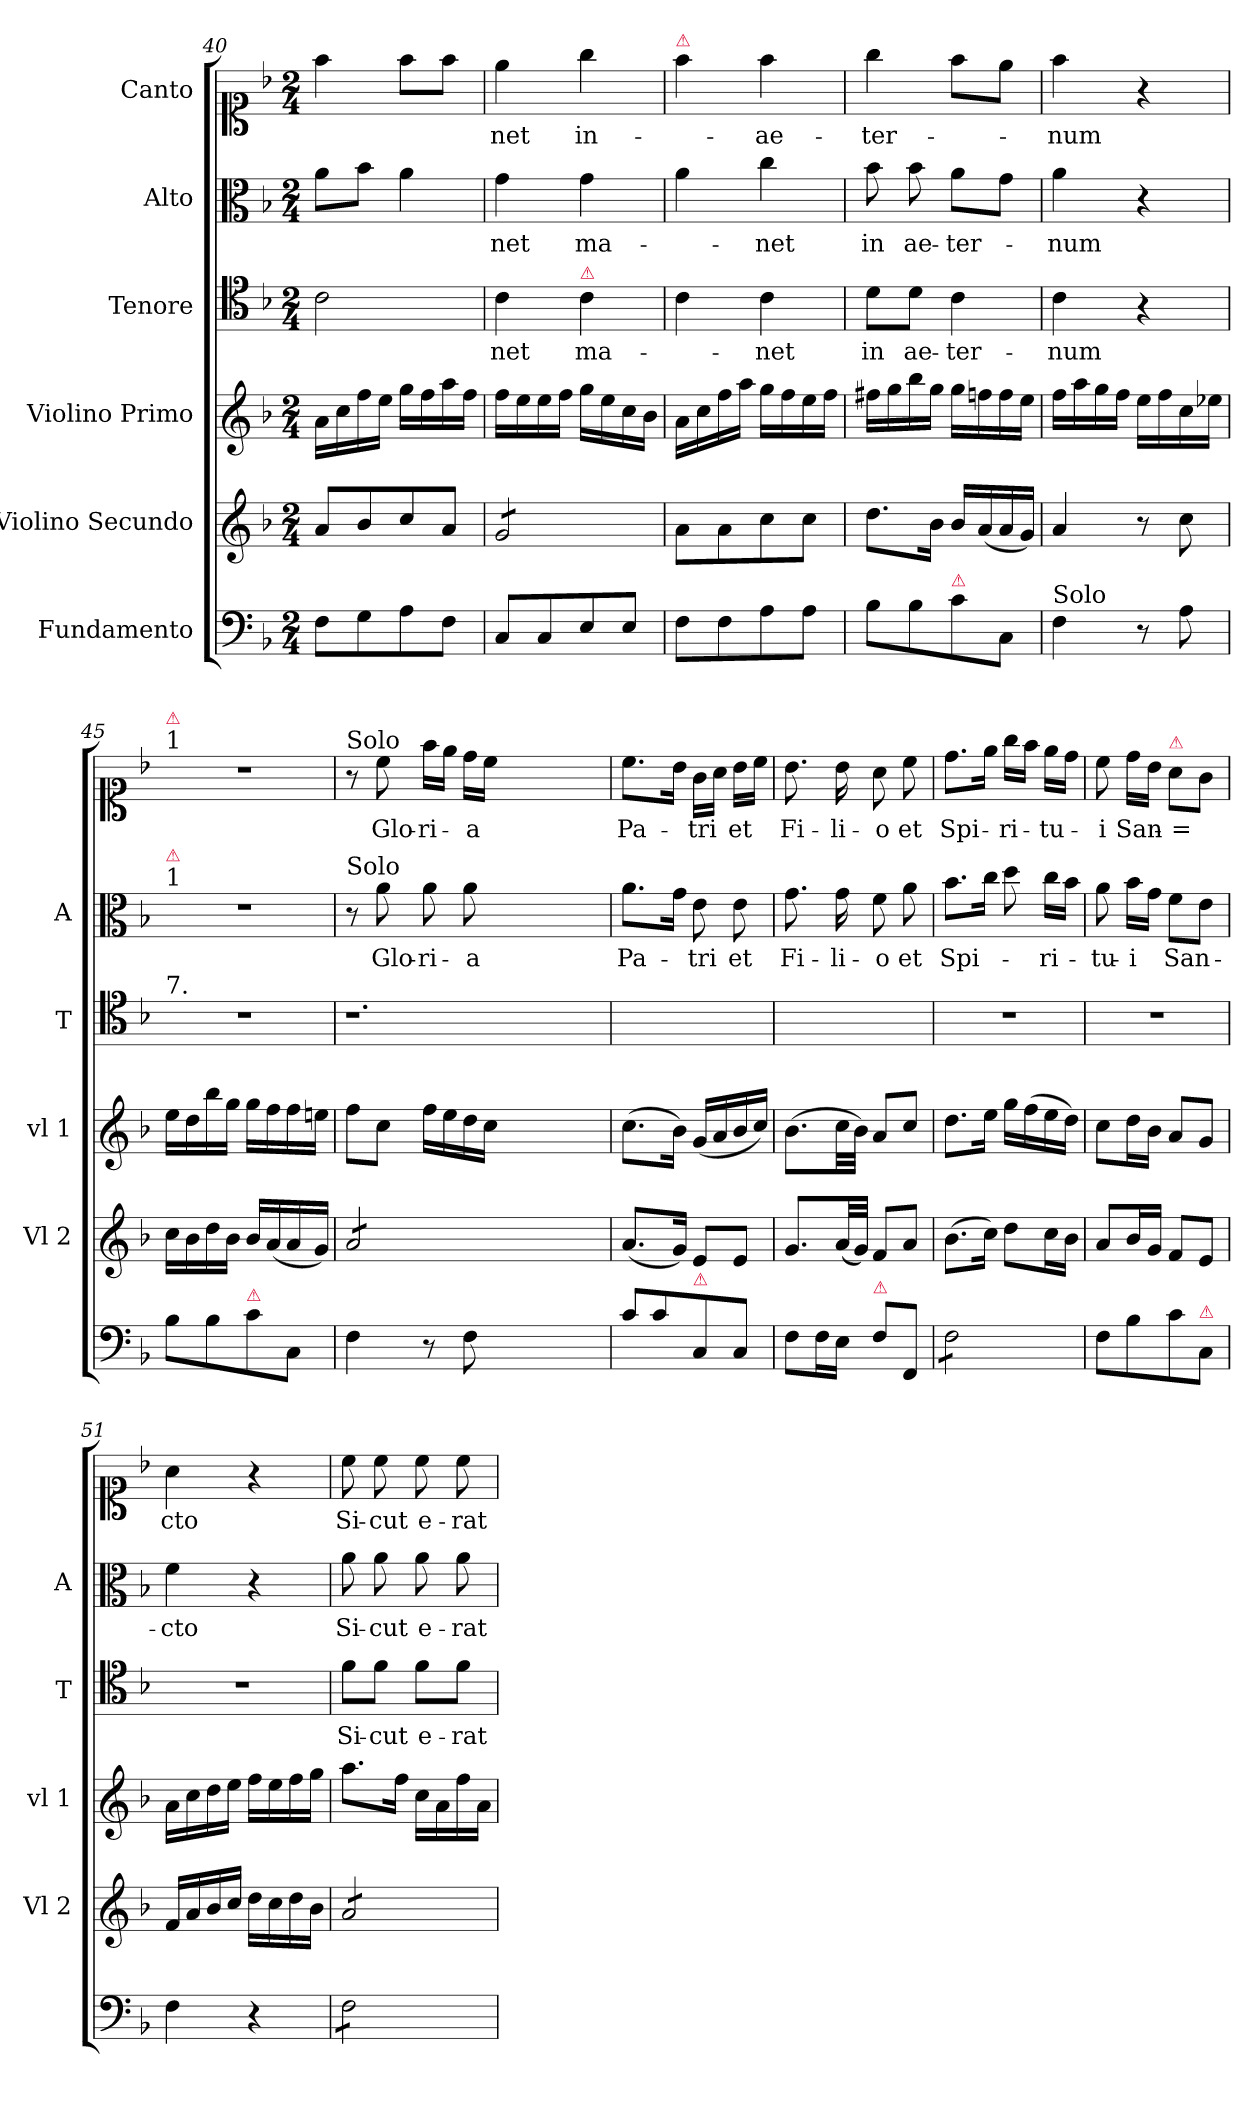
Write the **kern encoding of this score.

**kern	**dynam	**kern	**dynam	**kern	**dynam	**kern	**text	**kern	**text	**kern	**text
*part6	*part6	*part5	*part5	*part4	*part4	*part3	*part3	*part2	*part2	*part1	*part1
*staff6	*staff6	*staff5	*staff5	*staff4	*staff4	*staff3	*staff3	*staff2	*staff2	*staff1	*staff1
*I"Fundamento	*	*I"Violino Secundo	*	*I"Violino Primo	*	*I"Tenore	*	*I"Alto	*	*I"Canto	*
*	*	*I'Vl 2	*	*I'vl 1	*	*I'T	*	*I'A	*	*	*
*clefF4	*	*clefG2	*	*clefG2	*	*clefC4	*	*clefC3	*	*clefC1	*
*k[b-]	*	*k[b-]	*	*k[b-]	*	*k[b-]	*	*k[b-]	*	*k[b-]	*
*F:	*	*F:	*	*F:	*	*F:	*	*F:	*	*F:	*
*M2/4	*	*M2/4	*	*M2/4	*	*M2/4	*	*M2/4	*	*M2/4	*
=40	=40	=40	=40	=40	=40	=40	=40	=40	=40	=40	=40
8F\L	.	8a/L	.	16a\LL	.	2c\	.	8a\L	.	4ff\	.
.	.	.	.	16cc\	.	.	.	.	.	.	.
8G\	.	8b-/	.	16ff\	.	.	.	8b-\J	.	.	.
.	.	.	.	16ee\JJ	.	.	.	.	.	.	.
8A\	.	8cc/	.	16gg\LL	.	.	.	4a\	.	8ff\L	.
.	.	.	.	16ff\	.	.	.	.	.	.	.
8F\J	.	8a/J	.	16aa\	.	.	.	.	.	8ff\J	.
.	.	.	.	16ff\JJ	.	.	.	.	.	.	.
=41	=41	=41	=41	=41	=41	=41	=41	=41	=41	=41	=41
*	*	*tremolo	*	*	*	*	*	*	*	*	*
8C/L	.	8g/L	.	16ff\LL	.	4c\	-net	4g\	-net	4ee\	-net
.	.	.	.	16ee\	.	.	.	.	.	.	.
8C/	.	8g/	.	16ee\	.	.	.	.	.	.	.
.	.	.	.	16ff\JJ	.	.	.	.	.	.	.
!	!	!	!	!	!	!LO:TX:a:color=crimson:t=⚠	!	!	!	!	!
8E/	.	8g/	.	16gg\LL	.	4c\	ma-	4g\	ma-	4gg\	in-
.	.	.	.	16ee\	.	.	.	.	.	.	.
8E/J	.	8g/J	.	16cc\	.	.	.	.	.	.	.
*	*	*Xtremolo	*	*	*	*	*	*	*	*	*
.	.	.	.	16b-\JJ	.	.	.	.	.	.	.
=42	=42	=42	=42	=42	=42	=42	=42	=42	=42	=42	=42
!	!	!	!	!	!	!	!	!	!	!LO:TX:a:color=crimson:t=⚠	!
8F\L	.	8a\L	.	16a\LL	.	4c\	.	4a\	.	4ff\	.
.	.	.	.	16cc\	.	.	.	.	.	.	.
8F\	.	8a\	.	16ff\	.	.	.	.	.	.	.
.	.	.	.	16aa\JJ	.	.	.	.	.	.	.
8A\	.	8cc\	.	16gg\LL	.	4c\	-net	4cc\	-net	4ff\	-ae-
.	.	.	.	16ff\	.	.	.	.	.	.	.
8A\J	.	8cc\J	.	16ee\	.	.	.	.	.	.	.
.	.	.	.	16ff\JJ	.	.	.	.	.	.	.
=43	=43	=43	=43	=43	=43	=43	=43	=43	=43	=43	=43
8B-\L	.	8.dd\L	.	16ff#X\LL	.	8d\L	in	8b-\	in	4gg\	-ter-
.	.	.	.	16gg\	.	.	.	.	.	.	.
8B-\	.	.	.	16bb-\	.	8d\J	ae-	8b-\	ae-	.	.
.	.	16b-\Jk	.	16gg\JJ	.	.	.	.	.	.	.
!LO:TX:a:color=crimson:t=⚠	!	!	!	!	!	!	!	!	!	!	!
8c\	.	16b-/LL	.	16gg\LL	.	4c\	-ter-	8a\L	-ter-	8ff\L	.
.	.	(16a/	.	16ffn\	.	.	.	.	.	.	.
8C/J	.	16a/	.	16ff\	.	.	.	8g\J	.	8ee\J	.
.	.	16g/JJ)	.	16ee\JJ	.	.	.	.	.	.	.
=44	=44	=44	=44	=44	=44	=44	=44	=44	=44	=44	=44
!LO:TX:a:t=Solo	!	!	!	!	!	!	!	!	!	!	!
4F\	.	4a/	.	16ff\LL	.	4c\	-num	4a\	-num	4ff\	-num
.	.	.	.	16aa\	.	.	.	.	.	.	.
.	.	.	.	16gg\	.	.	.	.	.	.	.
.	.	.	.	16ff\JJ	.	.	.	.	.	.	.
8r	.	8r	.	16ee\LL	.	4r	.	4r	.	4r	.
.	.	.	.	16ff\	.	.	.	.	.	.	.
8A\	.	8cc\	.	16cc\	.	.	.	.	.	.	.
.	.	.	.	16ee-X\JJ	.	.	.	.	.	.	.
=45	=45	=45	=45	=45	=45	=45	=45	=45	=45	=45	=45
!	!	!	!	!	!	!	!	!	!	!LO:TX:a:t=1	!
!	!	!	!	!	!	!	!	!	!	!LO:TX:a:color=crimson:t=⚠	!
!	!	!	!	!	!	!	!	!LO:TX:a:t=1	!	!	!
!	!	!	!	!	!	!	!	!LO:TX:a:color=crimson:t=⚠	!	!	!
!	!	!	!	!	!	!LO:TX:a:t=7.	!	!	!	!	!
8B-\L	.	16cc\LL	.	16ee\LL	.	2r	.	2r	.	2r	.
.	.	16b-\	.	16dd\	.	.	.	.	.	.	.
8B-\	.	16dd\	.	16bb-\	for.	.	.	.	.	.	.
.	.	16b-\JJ	.	16gg\JJ	.	.	.	.	.	.	.
!LO:TX:a:color=crimson:t=⚠	!	!	!	!	!	!	!	!	!	!	!
8c\	.	16b-/LL	.	16gg\LL	.	.	.	.	.	.	.
.	.	(16a/	.	16ff\	.	.	.	.	.	.	.
8C/J	.	16a/	.	16ff\	.	.	.	.	.	.	.
.	.	16g/JJ)	.	16een\JJ	.	.	.	.	.	.	.
=46	=46	=46	=46	=46	=46	=46	=46	=46	=46	=46	=46
!	!	!	!	!	!	!	!	!	!	!LO:TX:a:t=Solo	!
!	!	!	!	!	!	!	!	!LO:TX:a:t=Solo	!	!	!
!	!LO:DY:a	!	!	!	!	!	!	!	!	!	!
*	*	*tremolo	*	*	*	*	*	*	*	*	*
4F\	pia	8a/L	.	8ff\L	pia	1.r	.	8r	.	8r	.
.	.	8a/	.	8cc\J	.	.	.	8a\	Glo-	8cc\	Glo-
8r	.	8a/	.	16ff\LL	.	.	.	8a\	-ri-	16ff\LL	-ri-
.	.	.	.	16ee\	.	.	.	.	.	16ee\JJ	.
8F\	.	8a/J	.	16dd\	.	.	.	8a\	-a	16dd\LL	-a
*	*	*Xtremolo	*	*	*	*	*	*	*	*	*
.	.	.	.	16cc\JJ	.	.	.	.	.	16cc\JJ	.
1ryy	.	1ryy	.	1ryy	.	.	.	1ryy	.	1ryy	.
=47	=47	=47	=47	=47	=47	=47	=47	=47	=47	=47	=47
8c\L	.	(8.a/L	.	(8.cc\L	.	2ryy	.	8.a\L	Pa-	8.cc\L	Pa-
8c\	.	.	.	.	.	.	.	.	.	.	.
.	.	16g/Jk)	.	16b-\Jk)	.	.	.	16g\Jk	.	16b-\Jk	.
!LO:TX:a:color=crimson:t=⚠	!	!	!	!	!	!	!	!	!	!	!
8C/	.	8e/L	.	(16g/LL	.	.	.	8e\	-tri	16g\LL	-tri
.	.	.	.	16a/	.	.	.	.	.	16a\JJ	.
8C/J	.	8e/J	.	16b-/	.	.	.	8e\	et	16b-\LL	et
.	.	.	.	16cc/JJ)	.	.	.	.	.	16cc\JJ	.
=48	=48	=48	=48	=48	=48	=48	=48	=48	=48	=48	=48
8F\L	.	8.g/L	.	(8.b-\L	.	2ryy	.	8.g\	Fi-	8.b-\	Fi-
16F\L	.	.	.	.	.	.	.	.	.	.	.
16E\JJ	.	(32a/LL	.	32cc\LL	.	.	.	16g\	-li-	16b-\	-li-
.	.	32g/JJJ)	.	32b-\JJJ)	.	.	.	.	.	.	.
!LO:TX:a:color=crimson:t=⚠	!	!	!	!	!	!	!	!	!	!	!
8F\L	.	8f/L	.	8a/L	.	.	.	8f\	-o	8a\	-o
8FF/J	.	8a/J	.	8cc/J	.	.	.	8a\	et	8cc\	et
=49	=49	=49	=49	=49	=49	=49	=49	=49	=49	=49	=49
*tremolo	*	*	*	*	*	*	*	*	*	*	*
8F\L	.	(8.b-\L	.	8.dd\L	.	2r	.	8.b-\L	Spi-	8.dd\L	Spi-
8F\	.	.	.	.	.	.	.	.	.	.	.
.	.	16cc\Jk)	.	16ee\Jk	.	.	.	16cc\Jk	.	16ee\Jk	.
8F\	.	8dd\L	.	16gg\LL	.	.	.	8dd\	.	16gg\LL	-ri-
.	.	.	.	(16ff\	.	.	.	.	.	16ff\JJ	.
8F\J	.	16cc\L	.	16ee\	.	.	.	16cc\LL	-ri-	16ee\LL	-tu-
*Xtremolo	*	*	*	*	*	*	*	*	*	*	*
.	.	16b-\JJ	.	16dd\JJ)	.	.	.	16b-\JJ	.	16dd\JJ	.
=50	=50	=50	=50	=50	=50	=50	=50	=50	=50	=50	=50
8F\L	.	8a/L	.	8cc\L	.	2r	.	8a\	-tu-	8cc\	-i
8B-\	.	16b-/L	.	16dd\L	.	.	.	16b-\LL	-i	16dd\LL	San-
.	.	16g/JJ	.	16b-\JJ	.	.	.	16g\JJ	.	16b-\JJ	.
!	!	!	!	!	!	!	!	!	!	!LO:TX:a:color=crimson:t=⚠	!
8c\	.	8f/L	.	8a/L	.	.	.	8f\L	San-	8a\L	-=
!LO:TX:a:color=crimson:t=⚠	!	!	!	!	!	!	!	!	!	!	!
8C/J	.	8e/J	.	8g/J	.	.	.	8e\J	.	8g\J	.
=51	=51	=51	=51	=51	=51	=51	=51	=51	=51	=51	=51
4F\	.	16f/LL	.	16a\LL	.	2r	.	4f\	-cto	4a\	cto
.	.	16a/	.	16cc\	.	.	.	.	.	.	.
.	.	16b-/	.	16dd\	.	.	.	.	.	.	.
.	.	16cc/JJ	.	16ee\JJ	.	.	.	.	.	.	.
4r	.	16dd\LL	.	16ff\LL	.	.	.	4r	.	4r	.
.	.	16cc\	.	16ee\	.	.	.	.	.	.	.
.	.	16dd\	.	16ff\	.	.	.	.	.	.	.
.	.	16b-\JJ	.	16gg\JJ	.	.	.	.	.	.	.
=52	=52	=52	=52	=52	=52	=52	=52	=52	=52	=52	=52
!LO:TX:a:t=Tutti	!	!	!	!	!	!	!	!	!	!	!
*tremolo	*	*	*	*	*	*	*	*	*	*	*
*	*	*tremolo	*	*	*	*	*	*	*	*	*
8F\L	.	8a/L	for.	8.aa\L	for.	8f\L	Si-	8a\	Si-	8cc\	Si-
8F\	.	8a/	.	.	.	8f\J	-cut	8a\	-cut	8cc\	-cut
.	.	.	.	16ff\Jk	.	.	.	.	.	.	.
8F\	.	8a/	.	16cc\LL	.	8f\L	e-	8a\	e-	8cc\	e-
.	.	.	.	16a\	.	.	.	.	.	.	.
8F\J	.	8a/J	.	16ff\	.	8f\J	-rat	8a\	-rat	8cc\	-rat
*	*	*Xtremolo	*	*	*	*	*	*	*	*	*
*Xtremolo	*	*	*	*	*	*	*	*	*	*	*
.	.	.	.	16a\JJ	.	.	.	.	.	.	.
=	=	=	=	=	=	=	=	=	=	=	=
*-	*-	*-	*-	*-	*-	*-	*-	*-	*-	*-	*-
